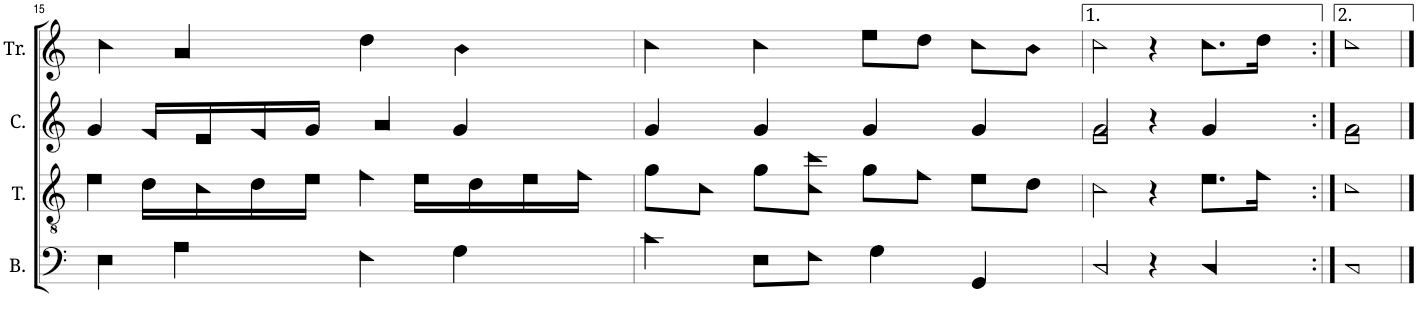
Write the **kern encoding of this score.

**kern	**kern	**kern	**kern
*part4	*part3	*part2	*part1
*staff4	*staff3	*staff2	*staff1
*I"B.	*I"T.	*I"C.	*I"Tr.
*I'B.	*I'T.	*I'C.	*I'Tr.
!!LO:PB:g=z
*clefF4	*clefGv2	*clefG2	*clefG2
*k[]	*k[]	*k[]	*k[]
*M2/2	*M2/2	*M2/2	*M2/2
*met(c|)	*met(c|)	*met(c|)	*met(c|)
=15	=15	=15	=15
4E!\	4e!\	4g!/	4cc!\
4A!\	16d!\LL	16f!/LL	4a!/
.	16c!\	16e!/	.
.	16d!\	16f!/	.
.	16e!\JJ	16g!/JJ	.
4F!\	4f!\	4a!/	4dd!\
4G!\	16e!\LL	4g!/	4b!\
.	16d!\	.	.
.	16e!\	.	.
.	16f!\JJ	.	.
=16	=16	=16	=16
4c!\	8g!\L	4g!/	4cc!\
.	8c!\J	.	.
8E!\L	8g!\L	4g!/	4cc!\
8F!\J	8c!\ 8cc!\J	.	.
4G!\	8g!\L	4g!/	8ee!\L
.	8f!\J	.	8dd!\J
4GG!/	8e!\L	4g!/	8cc!\L
.	8d!\J	.	8b!\J
=17	=17	=17	=17
2C!/	2c!\	2e!/ 2g!/	2cc!\
4r	4r	4r	4r
4C!/	8.e!\L	4g!/	8.cc!\L
.	16f!\Jk	.	16dd!\Jk
=18:|!	=18:|!	=18:|!	=18:|!
1C!	1c!	1e! 1g!	1cc!
==	==	==	==
*-	*-	*-	*-
